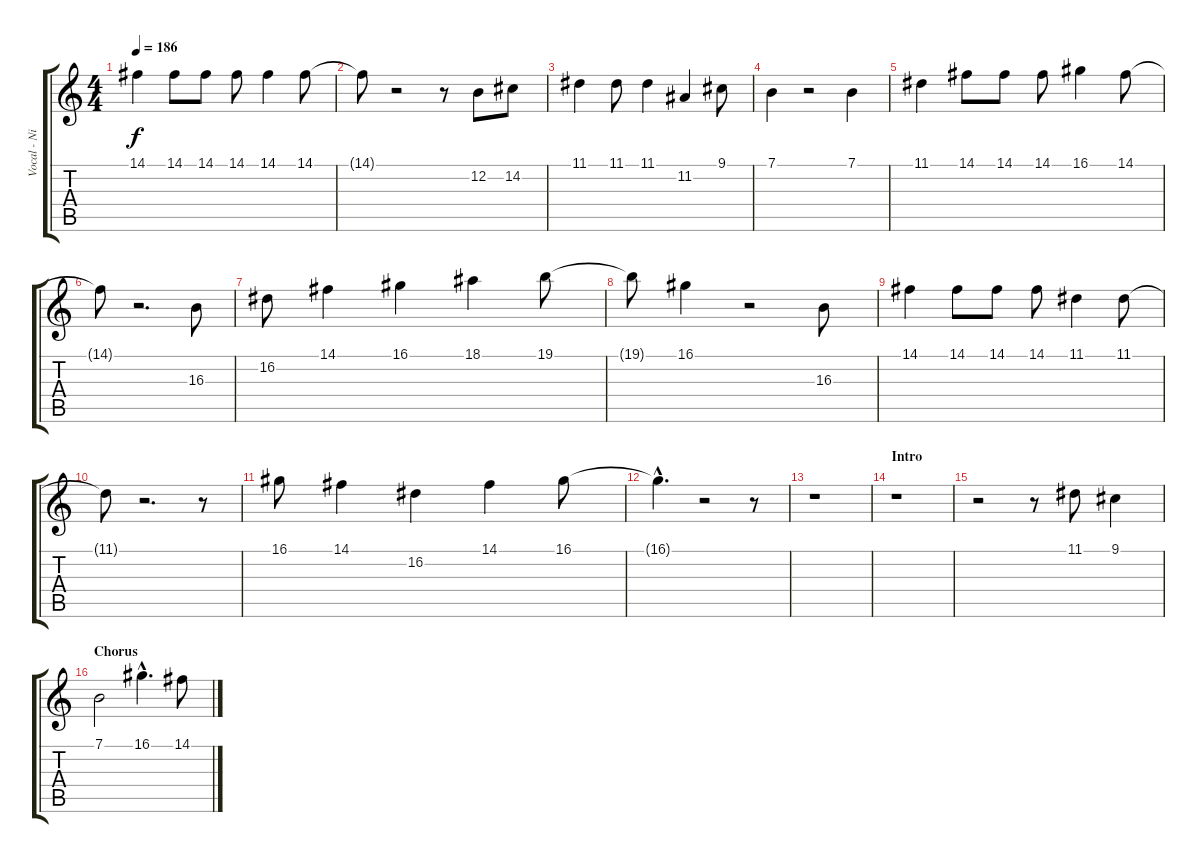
\track ("Vocal - Nikola" "Vocal - Ni") {instrument flute}
\staff {score tabs}
\tuning (E4 B3 G3 D3 A2 E2) {hide}
\ts (4 4)
\tempo 186
\clef g2
\ks c
14.1.4{dy f} 14.1.8 14.1.8 14.1.8 14.1.4 14.1.8 |
14.1{t}.8 r.2 r.8 12.2.8 14.2.8 |
11.1.4 11.1.8 11.1.4 11.2.4 9.1.8 |
7.1.4 r.2 7.1.4 |
11.1.4 14.1.8 14.1.8 14.1.8 16.1.4 14.1.8 |
14.1{t}.8 r.2{d} 16.3.8 |
16.2.8 14.1.4 16.1.4 18.1.4 19.1.8 |
19.1{t}.8 16.1.4 r.2 16.3.8 |
14.1.4 14.1.8 14.1.8 14.1.8 11.1.4 11.1.8 |
11.1{t}.8 r.2{d} r.8 |
16.1.8 14.1.4 16.2.4 14.1.4 16.1.8 |
16.1{hac t}.4{d} r.2 r.8 |
r.1 |
\section ("" "Intro")
r.1 |
r.2 r.8 11.1.8 9.1.4 |
\section ("" "Chorus")
7.1.2 16.1{hac}.4{d} 14.1.8
